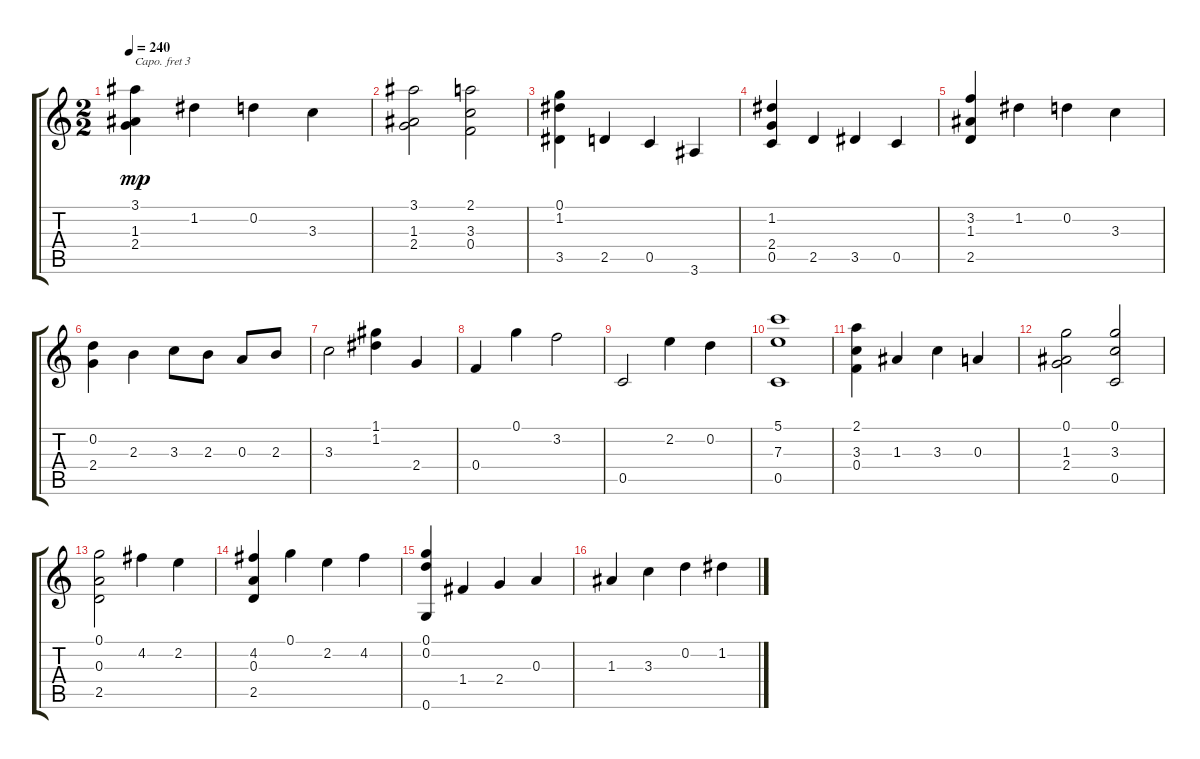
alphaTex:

\track "" {instrument acousticguitarsteel}
\staff {score tabs}
\capo 3
\tuning (E4 B3 Gb3 D3 A2 E2) {hide}
\ts (2 2)
\tempo 240
\clef g2
\ks c
(3.1 1.3 2.4).4{dy mp} 1.2.4 0.2.4 3.3.4 |
(3.1 1.3 2.4).2 (2.1 3.3 0.4).2 |
(0.1 1.2 3.5).4 2.5.4 0.5.4 3.6.4 |
(1.2 2.4 0.5).4 2.5.4 3.5.4 0.5.4 |
(3.2 1.3 2.5).4 1.2.4 0.2.4 3.3.4 |
(0.2 2.4).4 2.3.4 3.3.8 2.3.8 0.3.8 2.3.8 |
3.3.2 (1.1 1.2).4 2.4.4 |
0.4.4 0.1.4 3.2.2 |
0.5.2 2.2.4 0.2.4 |
(5.1 7.3 0.5).1 |
(2.1 3.3 0.4).4 1.3.4 3.3.4 0.3.4 |
(0.1 1.3 2.4).2 (0.1 3.3 0.5).2 |
(0.1 0.3 2.5).2 4.2.4 2.2.4 |
(4.2 0.3 2.5).4 0.1.4 2.2.4 4.2.4 |
(0.1 0.2 0.6).4 1.4.4 2.4.4 0.3.4 |
1.3.4 3.3.4 0.2.4 1.2.4
